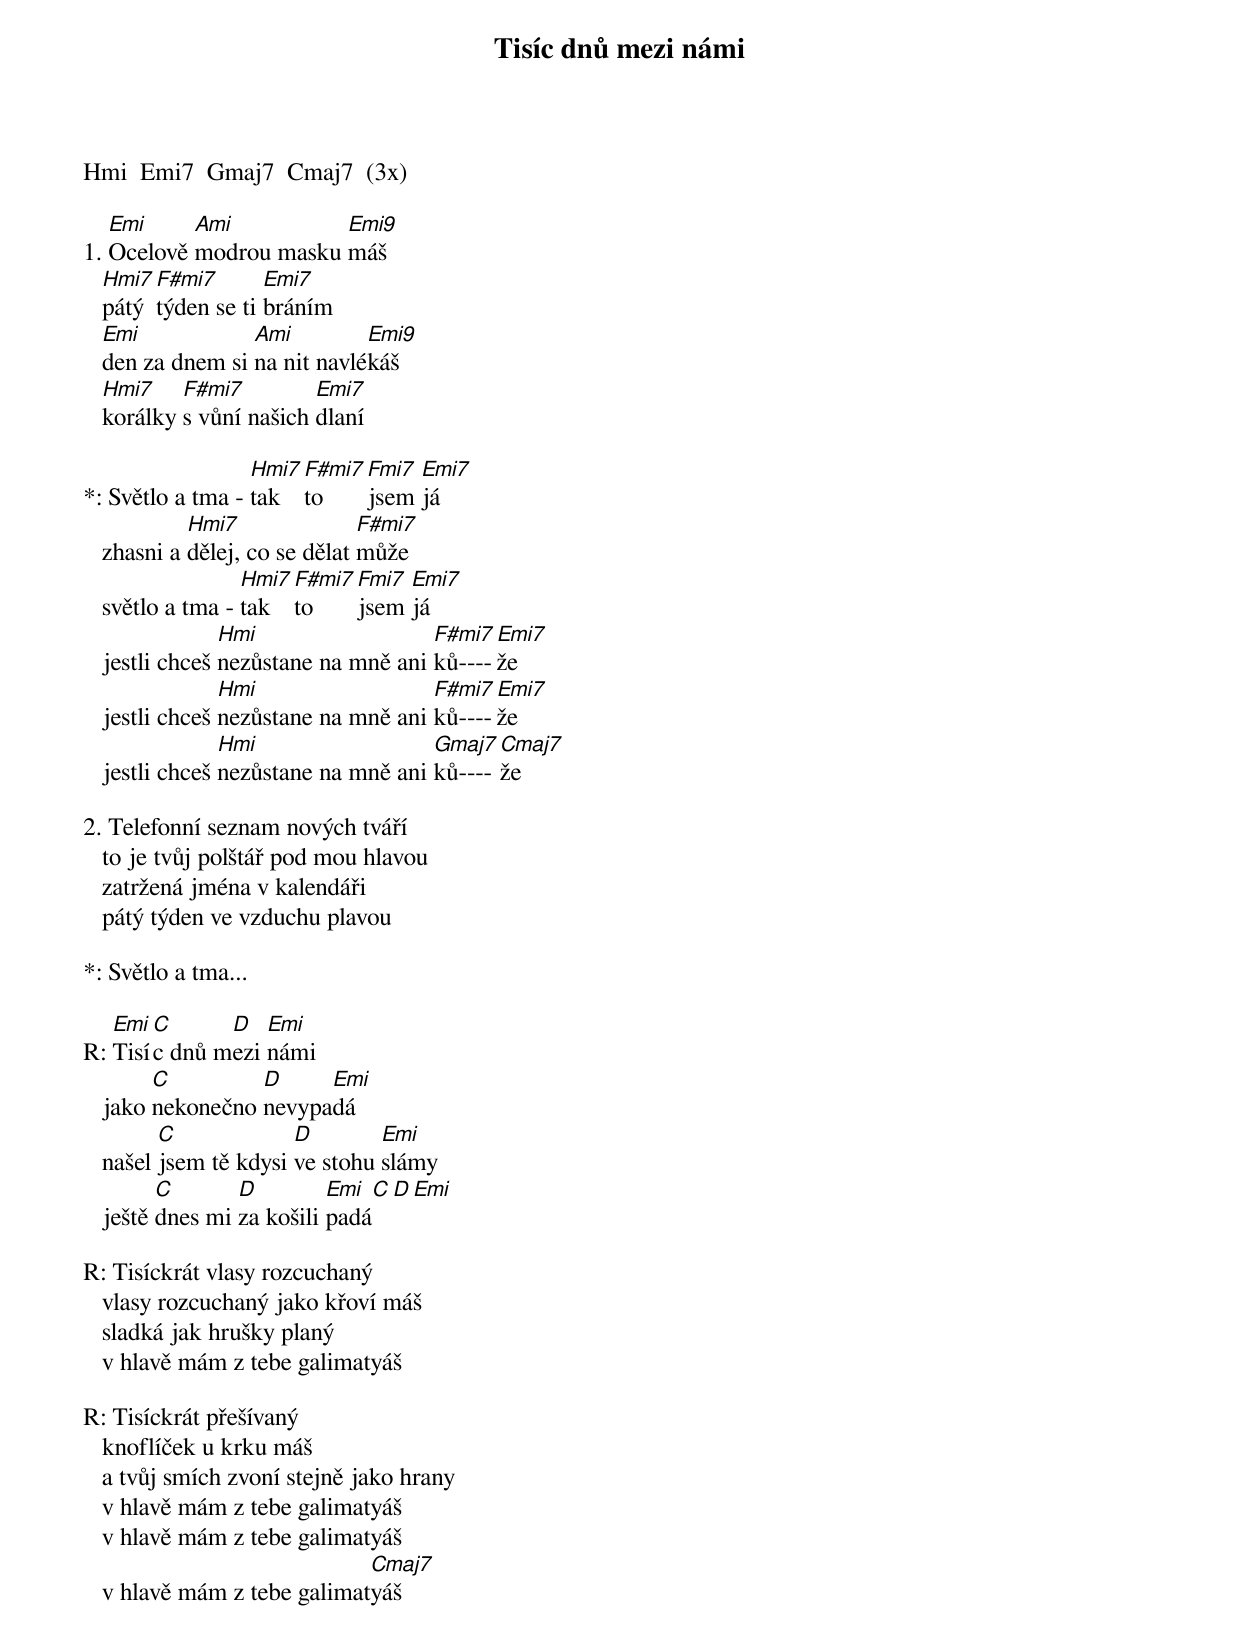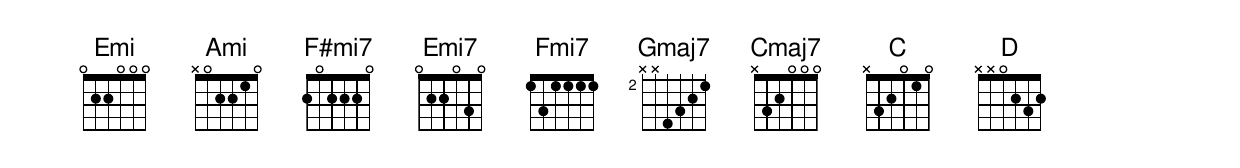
Tisíc dnů mezi námi

Hmi  Emi7  Gmaj7  Cmaj7  (3x)

   Emi     Ami          Emi9
1. Ocelově modrou masku máš
   Hmi7 F#mi7       Emi7
   pátý týden se ti bráním
   Emi            Ami         Emi9
   den za dnem si na nit navlékáš
   Hmi7    F#mi7         Emi7
   korálky s vůní našich dlaní

                  Hmi7 F#mi7 Fmi7 Emi7
*: Světlo a tma - tak  to    jsem já
            Hmi7               F#mi7
   zhasni a dělej, co se dělat může
                  Hmi7 F#mi7 Fmi7 Emi7
   světlo a tma - tak  to    jsem já
                Hmi                  F#mi7 Emi7
   jestli chceš nezůstane na mně ani ků----že
                Hmi                  F#mi7 Emi7
   jestli chceš nezůstane na mně ani ků----že
                Hmi                  Gmaj7 Cmaj7
   jestli chceš nezůstane na mně ani ků----že

2. Telefonní seznam nových tváří
   to je tvůj polštář pod mou hlavou
   zatržená jména v kalendáři
   pátý týden ve vzduchu plavou

*: Světlo a tma...

   Emi C      D   Emi
R: Tisíc dnů mezi námi
        C         D     Emi
   jako nekonečno nevypadá
         C             D        Emi
   našel jsem tě kdysi ve stohu slámy
         C       D         Emi C D Emi
   ještě dnes mi za košili padá

R: Tisíckrát vlasy rozcuchaný
   vlasy rozcuchaný jako křoví máš
   sladká jak hrušky planý
   v hlavě mám z tebe galimatyáš

R: Tisíckrát přešívaný
   knoflíček u krku máš
   a tvůj smích zvoní stejně jako hrany
   v hlavě mám z tebe galimatyáš
   v hlavě mám z tebe galimatyáš
                             Cmaj7
   v hlavě mám z tebe galimatyáš
